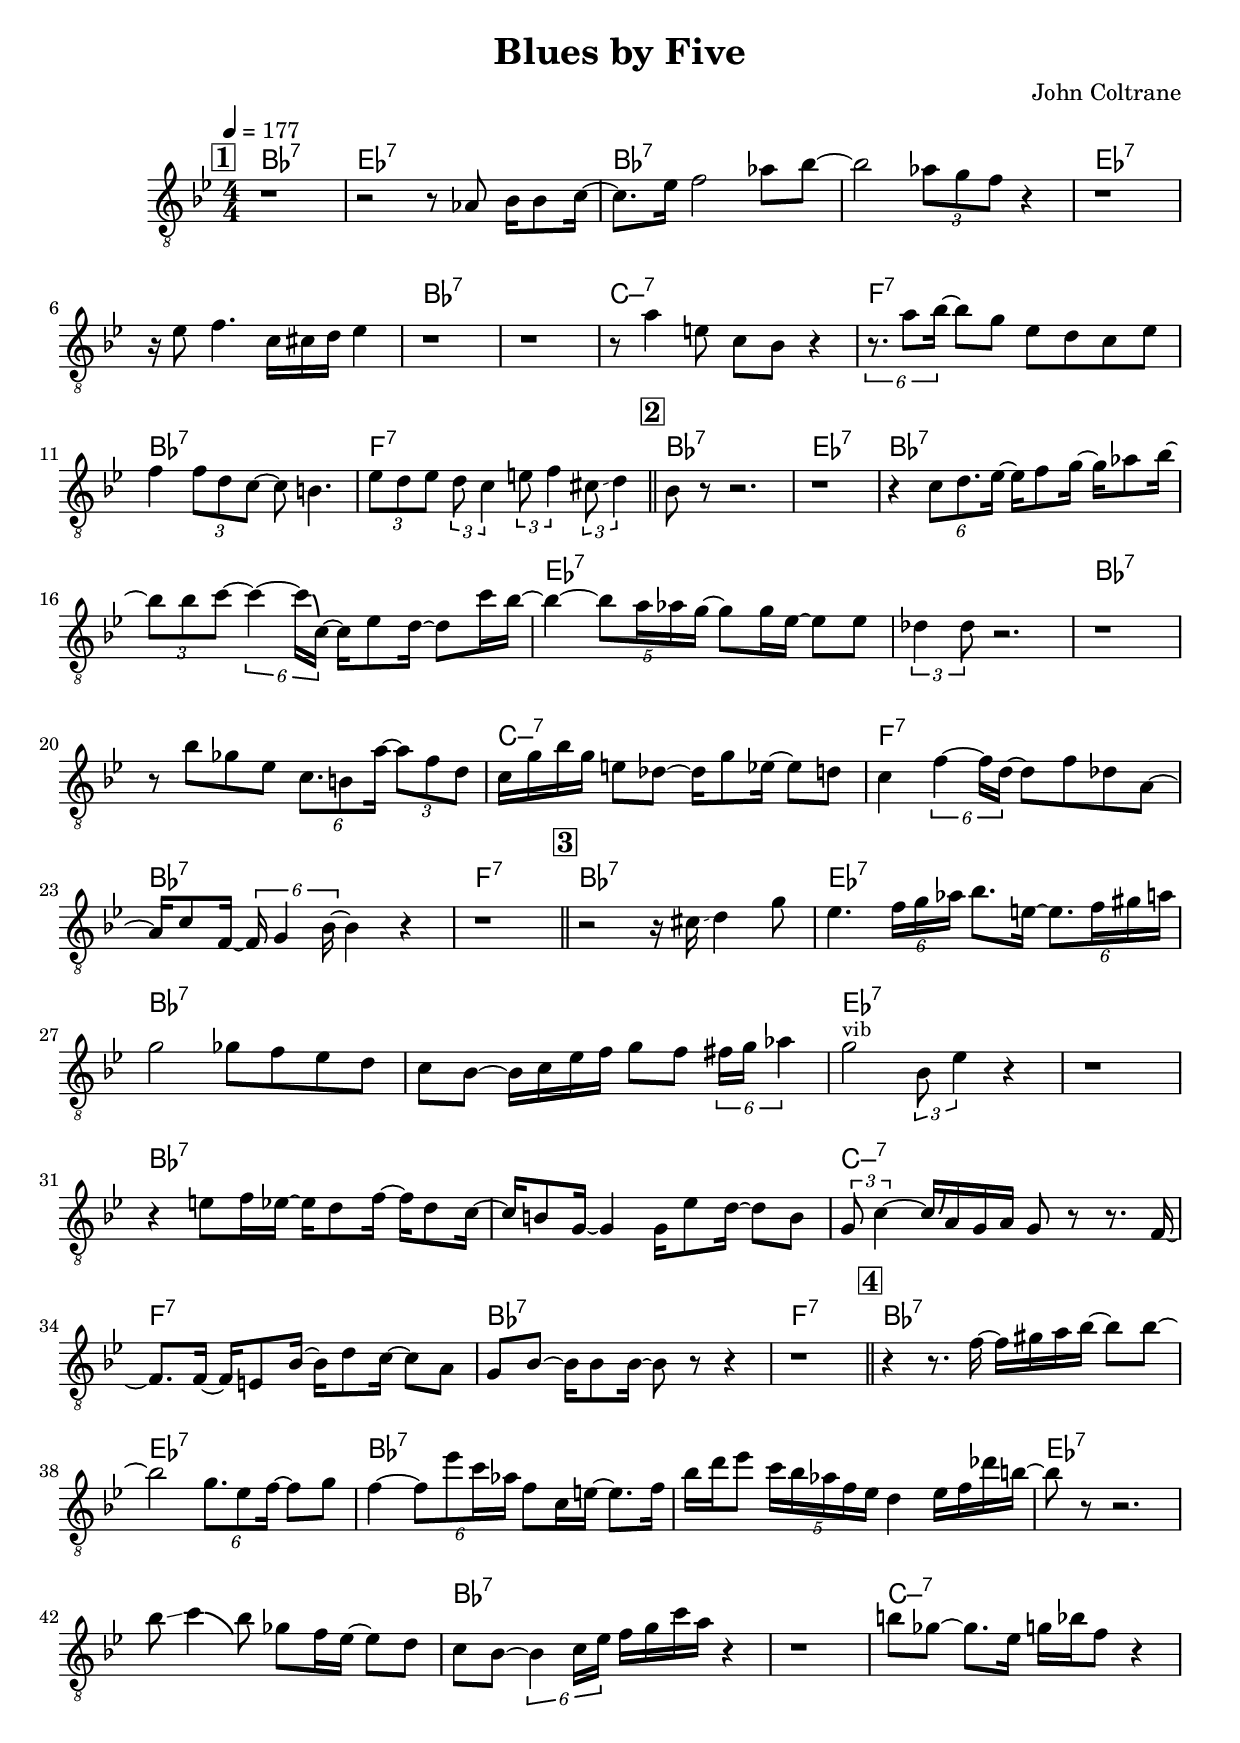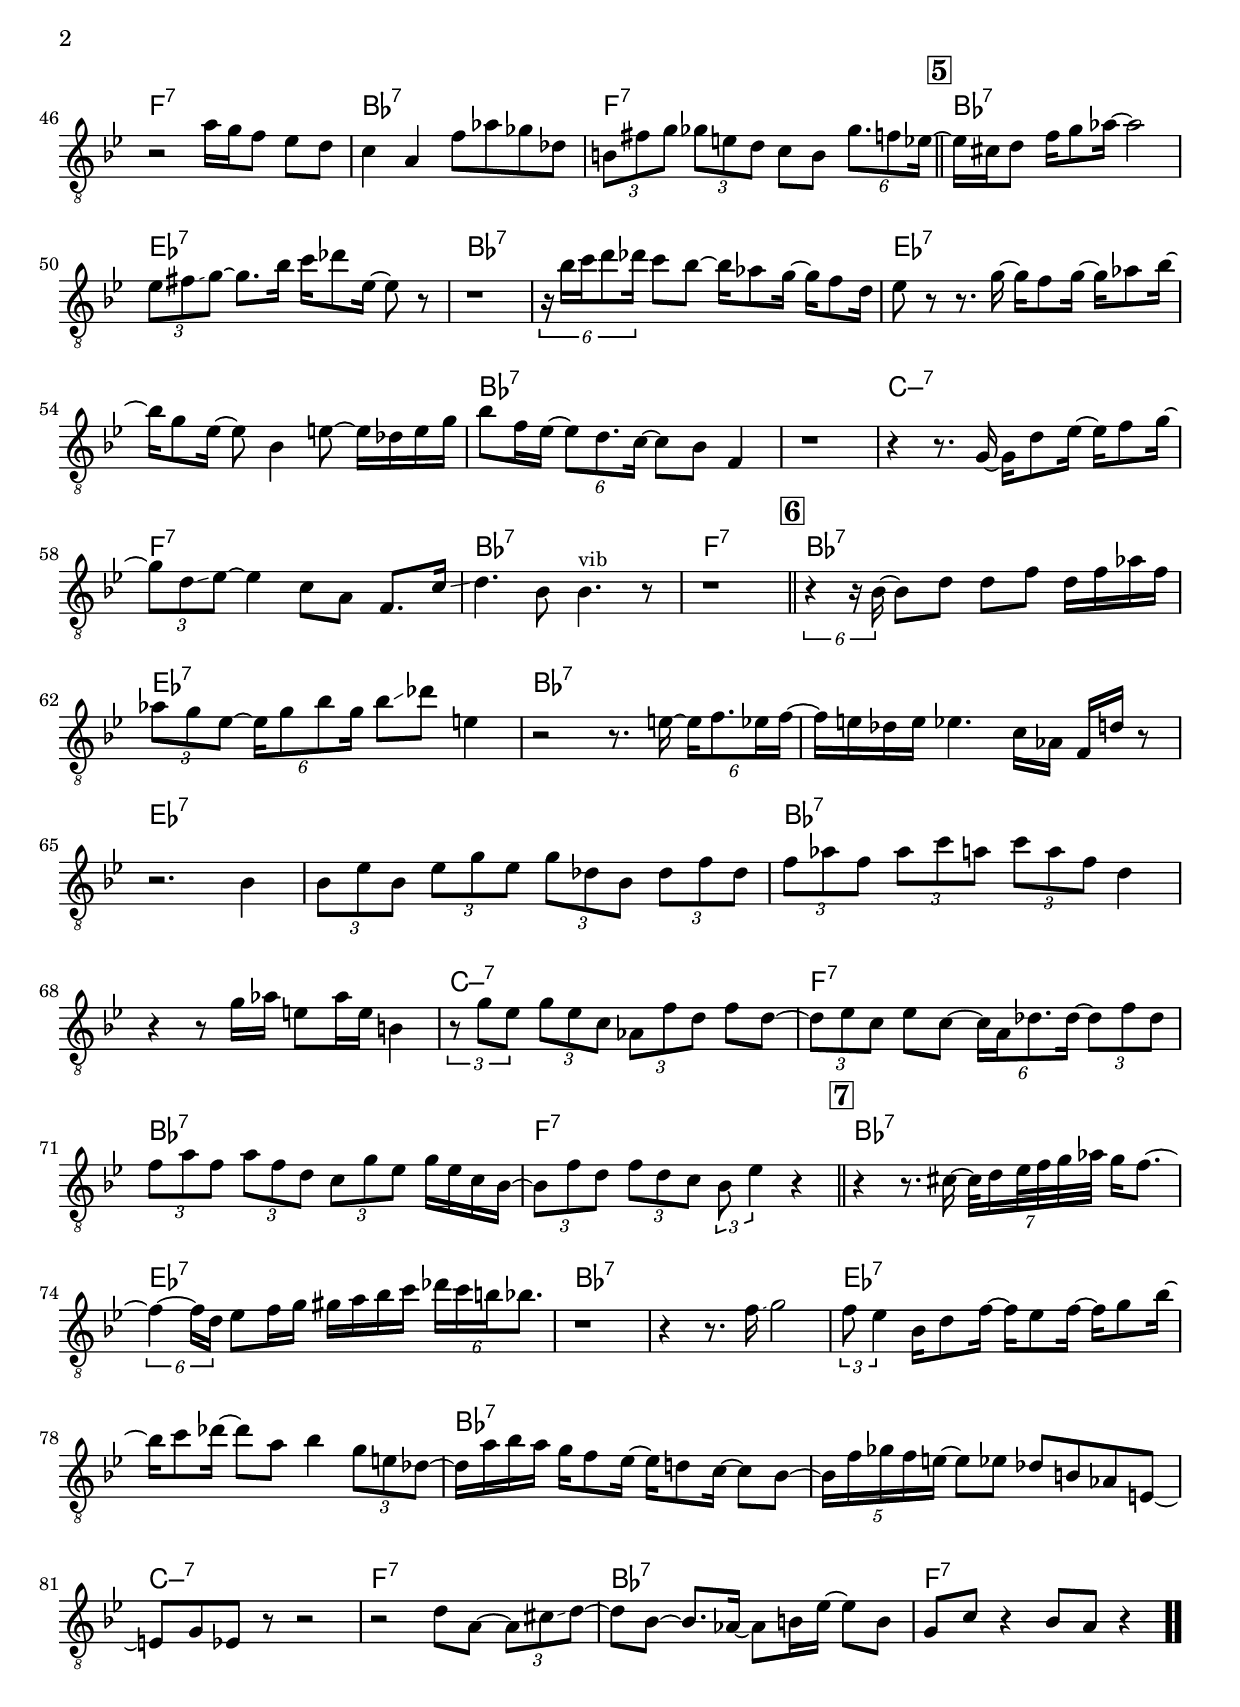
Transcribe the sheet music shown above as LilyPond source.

\version "2.13.2"

#(ly:set-option 'point-and-click #f)

\header {
  title = "Blues by Five"
  composer = "John Coltrane"
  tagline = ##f
}
global =
{
    \override Staff.TimeSignature #'style = #'()
    \time 4/4
    \clef "treble_8"
    \key bes \major
    \override Rest #'direction = #'0
    \override MultiMeasureRest #'staff-position = #0
}
\score
{
<<
    \transpose c' c'

    \new ChordNames { \chords {
      \set majorSevenSymbol = \markup { "maj7" }
      \set minorChordModifier = \markup { \char ##x2013 }
      
      | bes1:7 | es1:7 | bes1:7 | s1 | es1:7 | s1 | bes1:7 | s1 
      | c1:min7 | f1:7 | bes1:7 | f1:7 | bes1:7 | es1:7 | bes1:7 | s1 
      | es1:7 | s1 | bes1:7 | s1 | c1:min7 | f1:7 | bes1:7 | f1:7 
      | bes1:7 | es1:7 | bes1:7 | s1 | es1:7 | s1 | bes1:7 | s1 
      | c1:min7 | f1:7 | bes1:7 | f1:7 | bes1:7 | es1:7 | bes1:7 | s1 
      | es1:7 | s1 | bes1:7 | s1 | c1:min7 | f1:7 | bes1:7 | f1:7 
      | bes1:7 | es1:7 | bes1:7 | s1 | es1:7 | s1 | bes1:7 | s1 
      | c1:min7 | f1:7 | bes1:7 | f1:7 | bes1:7 | es1:7 | bes1:7 | s1 
      | es1:7 | s1 | bes1:7 | s1 | c1:min7 | f1:7 | bes1:7 | f1:7 
      | bes1:7 | es1:7 | bes1:7 | s1 | es1:7 | s1 | bes1:7 | s1 
      | c1:min7 | f1:7 | bes1:7 | f1:7|
      }
      }

    \new Staff
    <<
    \transpose c' c'

    {
      \global
  		%\override Score.MetronomeMark #'transparent = ##t
  		%\override Score.MetronomeMark #'stencil = ##f
  		
  		\override HorizontalBracket #'direction = #UP
  		\override HorizontalBracket #'bracket-flare = #'(0 . 0)
  		
  		\override TextSpanner #'dash-fraction = #1.0
  		\override TextSpanner #'bound-details #'left #'text = \markup{ \concat{\draw-line #'(0 . -1.0) \draw-line #'(1.0 . 0) }}
  		\override TextSpanner #'bound-details #'right #'text = \markup{ \concat{ \draw-line #'(1.0 . 0) \draw-line #'(0 . -1.0) }}
          \set Score.markFormatter = #format-mark-box-numbers


      \tempo 4 = 177
      \set Score.currentBarNumber = #1
     
      \bar "||" \mark \default r1 
      | r2 r8 aes8 bes16 bes8 c'16~ 
      | c'8. es'16 f'2 aes'8 bes'8~ 
      | bes'2 \tuplet 3/2 {aes'8 g'8 f'8} r4 
      | r1 
      | r16 es'8 f'4. c'16 cis'16 d'16 es'4 
      | r1 
      | r1 
      | r8 a'4 e'8 c'8 bes8 r4 
      | \tuplet 6/4 {r8. a'8 bes'16~} bes'8 g'8 es'8 d'8 c'8 es'8 
      | f'4 \tuplet 3/2 {f'8 d'8 c'8~} c'8 b4. 
      | \tuplet 3/2 {es'8 d'8 es'8} \tuplet 3/2 {d'8 c'4} \tuplet 3/2 {e'8 f'4} \tuplet 3/2 {cis'8\glissando  d'4} 
      \bar "||" \mark \default bes8 r8 r2. 
      | r1 
      | r4 \tuplet 6/4 {c'8 d'8. es'16~} es'16 f'8 g'16~ g'16 aes'8 bes'16~ 
      | \tuplet 3/2 {bes'8 bes'8 c''8~} \tuplet 6/4 {c''4~ c''16\bendAfter #-4  c'16~} c'16 es'8 d'16~ d'8 c''16 bes'16~ 
      | bes'4~ \tuplet 5/4 {bes'8 a'16 aes'16 g'16~} g'8 g'16 es'16~ es'8 es'8 
      | \tuplet 3/2 {des'4 des'8} r2. 
      | r1 
      | r8 bes'8 ges'8 es'8 \tuplet 6/4 {c'8. b8 a'16~} \tuplet 3/2 {a'8 f'8 d'8} 
      | c'16 g'16 bes'16 g'16 e'8 des'8~ des'16 g'8 es'16~ es'8 d'8 
      | c'4 \tuplet 6/4 {f'4~ f'16 d'16~} d'8 f'8 des'8 a8~ 
      | a16 c'8 f16~ \tuplet 6/4 {f16 g4 bes16~} bes4 r4 
      | r1 
      \bar "||" \mark \default r2 r16 cis'16\glissando  d'4 g'8 
      | es'4. \tuplet 6/4 {f'16 g'16 aes'16} bes'8. e'16~ \tuplet 6/4 {e'8. f'16 gis'16 a'16} 
      | g'2 ges'8 f'8 es'8 d'8 
      | c'8 bes8~ bes16 c'16 es'16 f'16 g'8 f'8 \tuplet 6/4 {fis'16 g'16 aes'4} 
      | g'2^\markup{\left-align \small vib} \tuplet 3/2 {bes8 es'4} r4 
      | r1 
      | r4 e'8 f'16 es'16~ es'16 d'8 f'16~ f'16 d'8 c'16~ 
      | c'16 b8 g16~ g4 g16 es'8 d'16~ d'8 b8 
      | \tuplet 3/2 {g8 c'4~} c'16\bendAfter #+4  a16 g16 a16 g8 r8 r8. f16~ 
      | f8. f16~ f16 e8 bes16~ bes16 d'8 c'16~ c'8 a8 
      | g8 bes8~ bes16 bes8 bes16~ bes8 r8 r4 
      | r1 
      \bar "||" \mark \default r4 r8. f'16~ f'16 gis'16 a'16 bes'16~ bes'8 bes'8~ 
      | bes'2 \tuplet 6/4 {g'8. es'8 f'16~} f'8 g'8 
      | f'4~ \tuplet 6/4 {f'8 es''8 c''16 aes'16} f'8 c'16 e'16~ e'8. f'16 
      | bes'16 d''16 es''8 \tuplet 5/4 {c''16 bes'16 aes'16 f'16 es'16} d'4 es'16 f'16 des''16 b'16~ 
      | b'8 r8 r2. 
      | bes'8\glissando  c''4\bendAfter #-4  bes'8 ges'8 f'16 es'16~ es'8 d'8 
      | c'8 bes8~ \tuplet 6/4 {bes4 c'16 es'16} f'16 g'16 c''16 a'16 r4 
      | r1 
      | b'8 ges'8~ ges'8. es'16 g'16 bes'16 f'8 r4 
      | r2 a'16 g'16 f'8 es'8 d'8 
      | c'4 a4 f'8 aes'8 ges'8 des'8 
      | \tuplet 3/2 {b8 fis'8 g'8} \tuplet 3/2 {ges'8 e'8 d'8} c'8 b8 \tuplet 6/4 {ges'8. f'8 es'16~} 
      \bar "||" \mark \default es'16 cis'16 d'8 f'16 g'8 aes'16~ aes'2 
      | \tuplet 3/2 {es'8 fis'8\glissando  g'8~} g'8. bes'16 c''16 des''8 es'16~ es'8 r8 
      | r1 
      | \tuplet 6/4 {r16 bes'16 c''16 d''8 des''16} c''8 bes'8~ bes'16 aes'8 g'16~ g'16 f'8 d'16 
      | es'8 r8 r8. g'16~ g'16 f'8 g'16~ g'16 aes'8 bes'16~ 
      | bes'16 g'8 es'16~ es'8 bes4 e'8~ e'16 des'16 e'16 g'16 
      | bes'8 f'16 es'16~ \tuplet 6/4 {es'8 d'8. c'16~} c'8 bes8 f4 
      | r1 
      | r4 r8. g16~ g16 d'8 es'16~ es'16 f'8 g'16~ 
      | \tuplet 3/2 {g'8 d'8\glissando  es'8~} es'4 c'8 a8 f8. c'16\glissando  
      | d'4. bes8 bes4.^\markup{\left-align \small vib} r8 
      | r1 
      \bar "||" \mark \default \tuplet 6/4 {r4 r16 bes16~} bes8 d'8 d'8 f'8 d'16 f'16 aes'16 f'16 
      | \tuplet 3/2 {aes'8 g'8 es'8~} \tuplet 6/4 {es'16 g'8 bes'8 g'16} bes'8\glissando  des''8 e'4 
      | r2 r8. e'16~ \tuplet 6/4 {e'16 f'8. es'16 f'16~} 
      | f'16 e'16 des'16 e'16 es'4. c'16 aes16 f16 d'16 r8 
      | r2. bes4 
      | \tuplet 3/2 {bes8 es'8 bes8} \tuplet 3/2 {es'8 g'8 es'8} \tuplet 3/2 {g'8 des'8 bes8} \tuplet 3/2 {des'8 f'8 des'8} 
      | \tuplet 3/2 {f'8 aes'8 f'8} \tuplet 3/2 {aes'8 c''8 a'8} \tuplet 3/2 {c''8 a'8 f'8} d'4 
      | r4 r8 g'16 aes'16 e'8 aes'16 e'16 b4 
      | \tuplet 3/2 {r8 g'8 es'8} \tuplet 3/2 {g'8 es'8 c'8} \tuplet 3/2 {aes8 f'8 d'8} f'8 d'8~ 
      | \tuplet 3/2 {d'8 es'8 c'8} es'8 c'8~ \tuplet 6/4 {c'16 a16 des'8. des'16~} \tuplet 3/2 {des'8 f'8 des'8} 
      | \tuplet 3/2 {f'8 a'8 f'8} \tuplet 3/2 {a'8 f'8 d'8} \tuplet 3/2 {c'8 g'8 es'8} g'16 es'16 c'16 bes16~ 
      | \tuplet 3/2 {bes8 f'8 d'8} \tuplet 3/2 {f'8 d'8 c'8} \tuplet 3/2 {bes8 es'4} r4 
      \bar "||" \mark \default r4 r8. cis'16~ \tuplet 7/8 {cis'32 d'16 es'32 f'32 g'32 aes'32} g'16 f'8.~ 
      | \tuplet 6/4 {f'4~ f'16 d'16} es'8 f'16 g'16 gis'16 a'16 bes'16 c''16 \tuplet 6/4 {des''16 c''16 b'16 bes'8.} 
      | r1 
      | r4 r8. f'16\glissando  g'2 
      | \tuplet 3/2 {f'8 es'4} bes16 d'8 f'16~ f'16 es'8 f'16~ f'16 g'8 bes'16~ 
      | bes'16 c''8 des''16~ des''8 a'8 bes'4 \tuplet 3/2 {g'8 e'8 des'8~} 
      | des'16 a'16 bes'16 a'16 g'16 f'8 es'16~ es'16 d'8 c'16~ c'8 bes8~ 
      | \tuplet 5/4 {bes16 f'16 ges'16 f'16 e'16~} e'8 es'8 des'8 b8 aes8 e8~ 
      | e8 g8 es8 r8 r2 
      | r2 d'8 a8~ \tuplet 3/2 {a8 cis'8\glissando  d'8~} 
      | d'8 bes8~ bes8. aes16~ aes8 b16 es'16~ es'8 b8 
      | g8 c'8 r4 bes8 a8 r4\bar  ".."
    }
    >>
>>    
}
